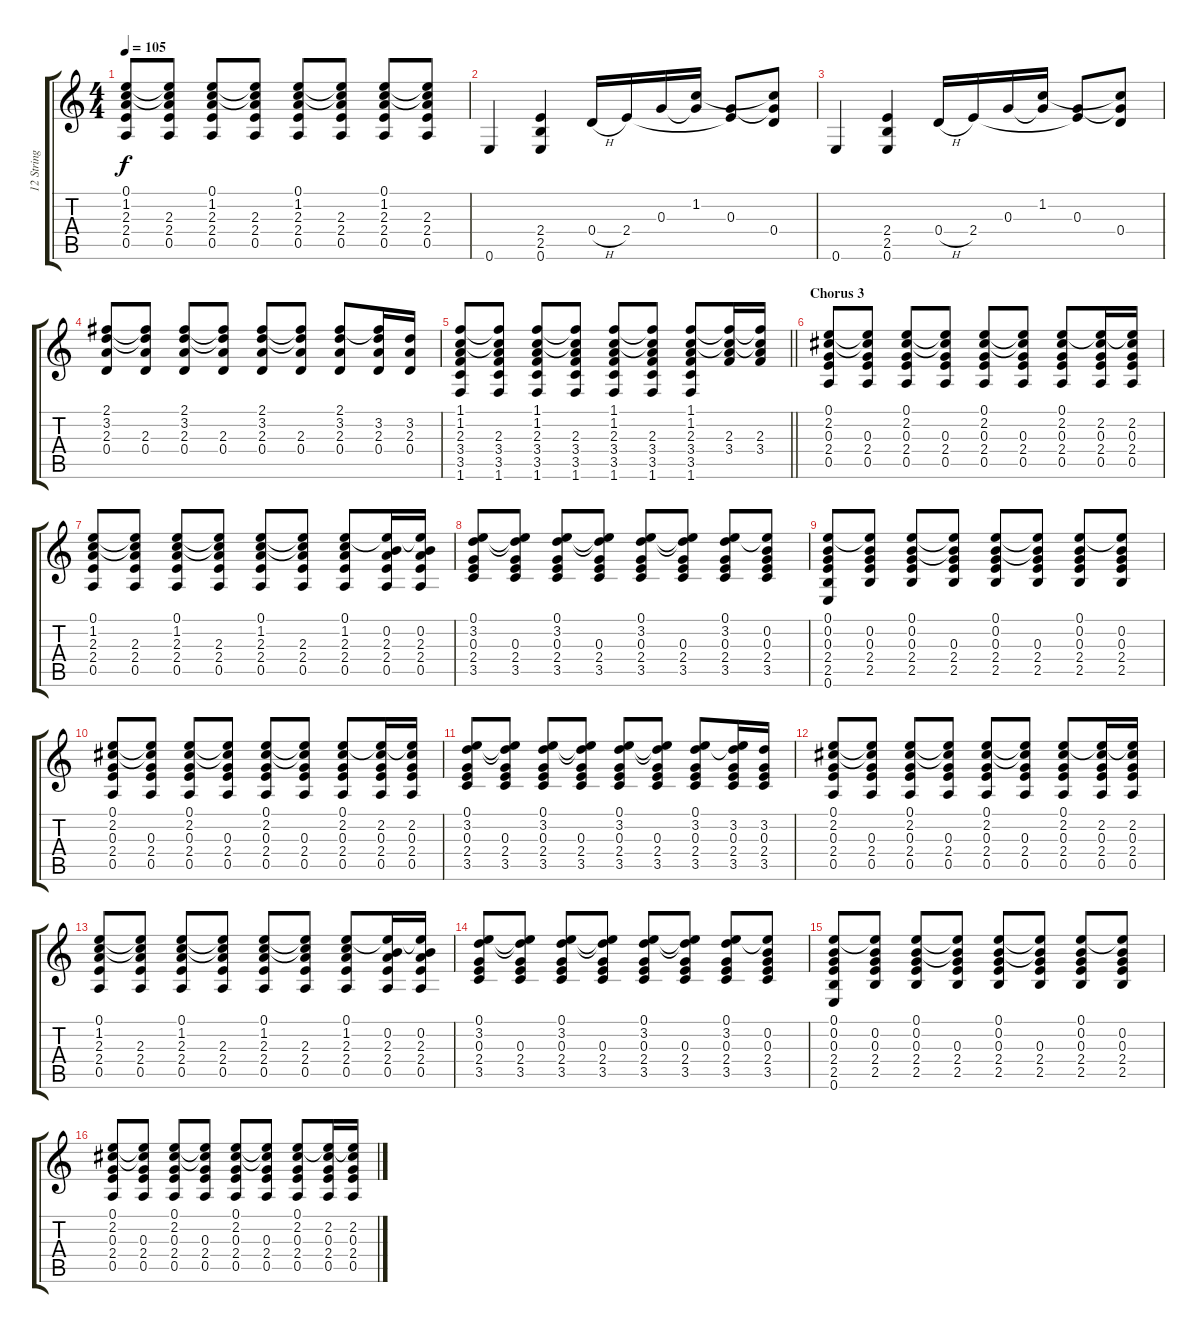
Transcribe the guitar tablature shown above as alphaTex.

\track ("12 String Acoustic" "12 String ") {instrument acousticguitarsteel}
\staff {score tabs}
\tuning (E4 B3 G3 D3 A2 E2) {hide}
\ts (4 4)
\tempo 105
\clef g2
\ks c
(0.1 1.2 2.3 2.4 0.5).8{dy f} (0.1{t} 1.2{t} 2.3 2.4 0.5).8 (0.1 1.2 2.3 2.4 0.5).8 (0.1{t} 1.2{t} 2.3 2.4 0.5).8 (0.1 1.2 2.3 2.4 0.5).8 (0.1{t} 1.2{t} 2.3 2.4 0.5).8 (0.1 1.2 2.3 2.4 0.5).8 (0.1{t} 1.2{t} 2.3 2.4 0.5).8 |
0.6.4 (2.4 2.5 0.6).4 0.4{h}.16 2.4.16 0.3.16 (1.2 0.3{t}).16 (0.3 2.4{t}).8 (1.2{t} 0.3{t} 0.4).8 |
0.6.4 (2.4 2.5 0.6).4 0.4{h}.16 2.4.16 0.3.16 (1.2 0.3{t}).16 (0.3 2.4{t}).8 (1.2{t} 0.3{t} 0.4).8 |
(2.1 3.2 2.3 0.4).8 (2.1{t} 3.2{t} 2.3 0.4).8 (2.1 3.2 2.3 0.4).8 (2.1{t} 3.2{t} 2.3 0.4).8 (2.1 3.2 2.3 0.4).8 (2.1{t} 3.2{t} 2.3 0.4).8 (2.1 3.2 2.3 0.4).8 (2.1{t} 3.2 2.3 0.4).16 (3.2 2.3 0.4).16 |
\barLineRight lightlight
(1.1 1.2 2.3 3.4 3.5 1.6).8 (1.1{t} 1.2{t} 2.3 3.4 3.5 1.6).8 (1.1 1.2 2.3 3.4 3.5 1.6).8 (1.1{t} 1.2{t} 2.3 3.4 3.5 1.6).8 (1.1 1.2 2.3 3.4 3.5 1.6).8 (1.1{t} 1.2{t} 2.3 3.4 3.5 1.6).8 (1.1 1.2 2.3 3.4 3.5 1.6).8 (1.1{t} 1.2{t} 2.3 3.4).16 (1.1{t} 1.2{t} 2.3 3.4).16 |
\section ("" "Chorus 3")
(0.1 2.2 0.3 2.4 0.5).8 (0.1{t} 2.2{t} 0.3 2.4 0.5).8 (0.1 2.2 0.3 2.4 0.5).8 (0.1{t} 2.2{t} 0.3 2.4 0.5).8 (0.1 2.2 0.3 2.4 0.5).8 (0.1{t} 2.2{t} 0.3 2.4 0.5).8 (0.1 2.2 0.3 2.4 0.5).8 (0.1{t} 2.2 0.3 2.4 0.5).16 (0.1{t} 2.2 0.3 2.4 0.5).16 |
(0.1 1.2 2.3 2.4 0.5).8 (0.1{t} 1.2{t} 2.3 2.4 0.5).8 (0.1 1.2 2.3 2.4 0.5).8 (0.1{t} 1.2{t} 2.3 2.4 0.5).8 (0.1 1.2 2.3 2.4 0.5).8 (0.1{t} 1.2{t} 2.3 2.4 0.5).8 (0.1 1.2 2.3 2.4 0.5).8 (0.1{t} 0.2 2.3 2.4 0.5).16 (0.1{t} 0.2 2.3 2.4 0.5).16 |
(0.1 3.2 0.3 2.4 3.5).8 (0.1{t} 3.2{t} 0.3 2.4 3.5).8 (0.1 3.2 0.3 2.4 3.5).8 (0.1{t} 3.2{t} 0.3 2.4 3.5).8 (0.1 3.2 0.3 2.4 3.5).8 (0.1{t} 3.2{t} 0.3 2.4 3.5).8 (0.1 3.2 0.3 2.4 3.5).8 (0.1{t} 0.2 0.3 2.4 3.5).8 |
(0.1 0.2 0.3 2.4 2.5 0.6).8 (0.1{t} 0.2 0.3 2.4 2.5).8 (0.1 0.2 0.3 2.4 2.5).8 (0.1{t} 0.2{t} 0.3 2.4 2.5).8 (0.1 0.2 0.3 2.4 2.5).8 (0.1{t} 0.2{t} 0.3 2.4 2.5).8 (0.1 0.2 0.3 2.4 2.5).8 (0.1{t} 0.2 0.3 2.4 2.5).8 |
(0.1 2.2 0.3 2.4 0.5).8 (0.1{t} 2.2{t} 0.3 2.4 0.5).8 (0.1 2.2 0.3 2.4 0.5).8 (0.1{t} 2.2{t} 0.3 2.4 0.5).8 (0.1 2.2 0.3 2.4 0.5).8 (0.1{t} 2.2{t} 0.3 2.4 0.5).8 (0.1 2.2 0.3 2.4 0.5).8 (0.1{t} 2.2 0.3 2.4 0.5).16 (0.1{t} 2.2 0.3 2.4 0.5).16 |
(0.1 3.2 0.3 2.4 3.5).8 (0.1{t} 3.2{t} 0.3 2.4 3.5).8 (0.1 3.2 0.3 2.4 3.5).8 (0.1{t} 3.2{t} 0.3 2.4 3.5).8 (0.1 3.2 0.3 2.4 3.5).8 (0.1{t} 3.2{t} 0.3 2.4 3.5).8 (0.1 3.2 0.3 2.4 3.5).8 (0.1{t} 3.2 0.3 2.4 3.5).16 (3.2 0.3 2.4 3.5).16 |
(0.1 2.2 0.3 2.4 0.5).8 (0.1{t} 2.2{t} 0.3 2.4 0.5).8 (0.1 2.2 0.3 2.4 0.5).8 (0.1{t} 2.2{t} 0.3 2.4 0.5).8 (0.1 2.2 0.3 2.4 0.5).8 (0.1{t} 2.2{t} 0.3 2.4 0.5).8 (0.1 2.2 0.3 2.4 0.5).8 (0.1{t} 2.2 0.3 2.4 0.5).16 (0.1{t} 2.2 0.3 2.4 0.5).16 |
(0.1 1.2 2.3 2.4 0.5).8 (0.1{t} 1.2{t} 2.3 2.4 0.5).8 (0.1 1.2 2.3 2.4 0.5).8 (0.1{t} 1.2{t} 2.3 2.4 0.5).8 (0.1 1.2 2.3 2.4 0.5).8 (0.1{t} 1.2{t} 2.3 2.4 0.5).8 (0.1 1.2 2.3 2.4 0.5).8 (0.1{t} 0.2 2.3 2.4 0.5).16 (0.1{t} 0.2 2.3 2.4 0.5).16 |
(0.1 3.2 0.3 2.4 3.5).8 (0.1{t} 3.2{t} 0.3 2.4 3.5).8 (0.1 3.2 0.3 2.4 3.5).8 (0.1{t} 3.2{t} 0.3 2.4 3.5).8 (0.1 3.2 0.3 2.4 3.5).8 (0.1{t} 3.2{t} 0.3 2.4 3.5).8 (0.1 3.2 0.3 2.4 3.5).8 (0.1{t} 0.2 0.3 2.4 3.5).8 |
(0.1 0.2 0.3 2.4 2.5 0.6).8 (0.1{t} 0.2 0.3 2.4 2.5).8 (0.1 0.2 0.3 2.4 2.5).8 (0.1{t} 0.2{t} 0.3 2.4 2.5).8 (0.1 0.2 0.3 2.4 2.5).8 (0.1{t} 0.2{t} 0.3 2.4 2.5).8 (0.1 0.2 0.3 2.4 2.5).8 (0.1{t} 0.2 0.3 2.4 2.5).8 |
(0.1 2.2 0.3 2.4 0.5).8 (0.1{t} 2.2{t} 0.3 2.4 0.5).8 (0.1 2.2 0.3 2.4 0.5).8 (0.1{t} 2.2{t} 0.3 2.4 0.5).8 (0.1 2.2 0.3 2.4 0.5).8 (0.1{t} 2.2{t} 0.3 2.4 0.5).8 (0.1 2.2 0.3 2.4 0.5).8 (0.1{t} 2.2 0.3 2.4 0.5).16 (0.1{t} 2.2 0.3 2.4 0.5).16
